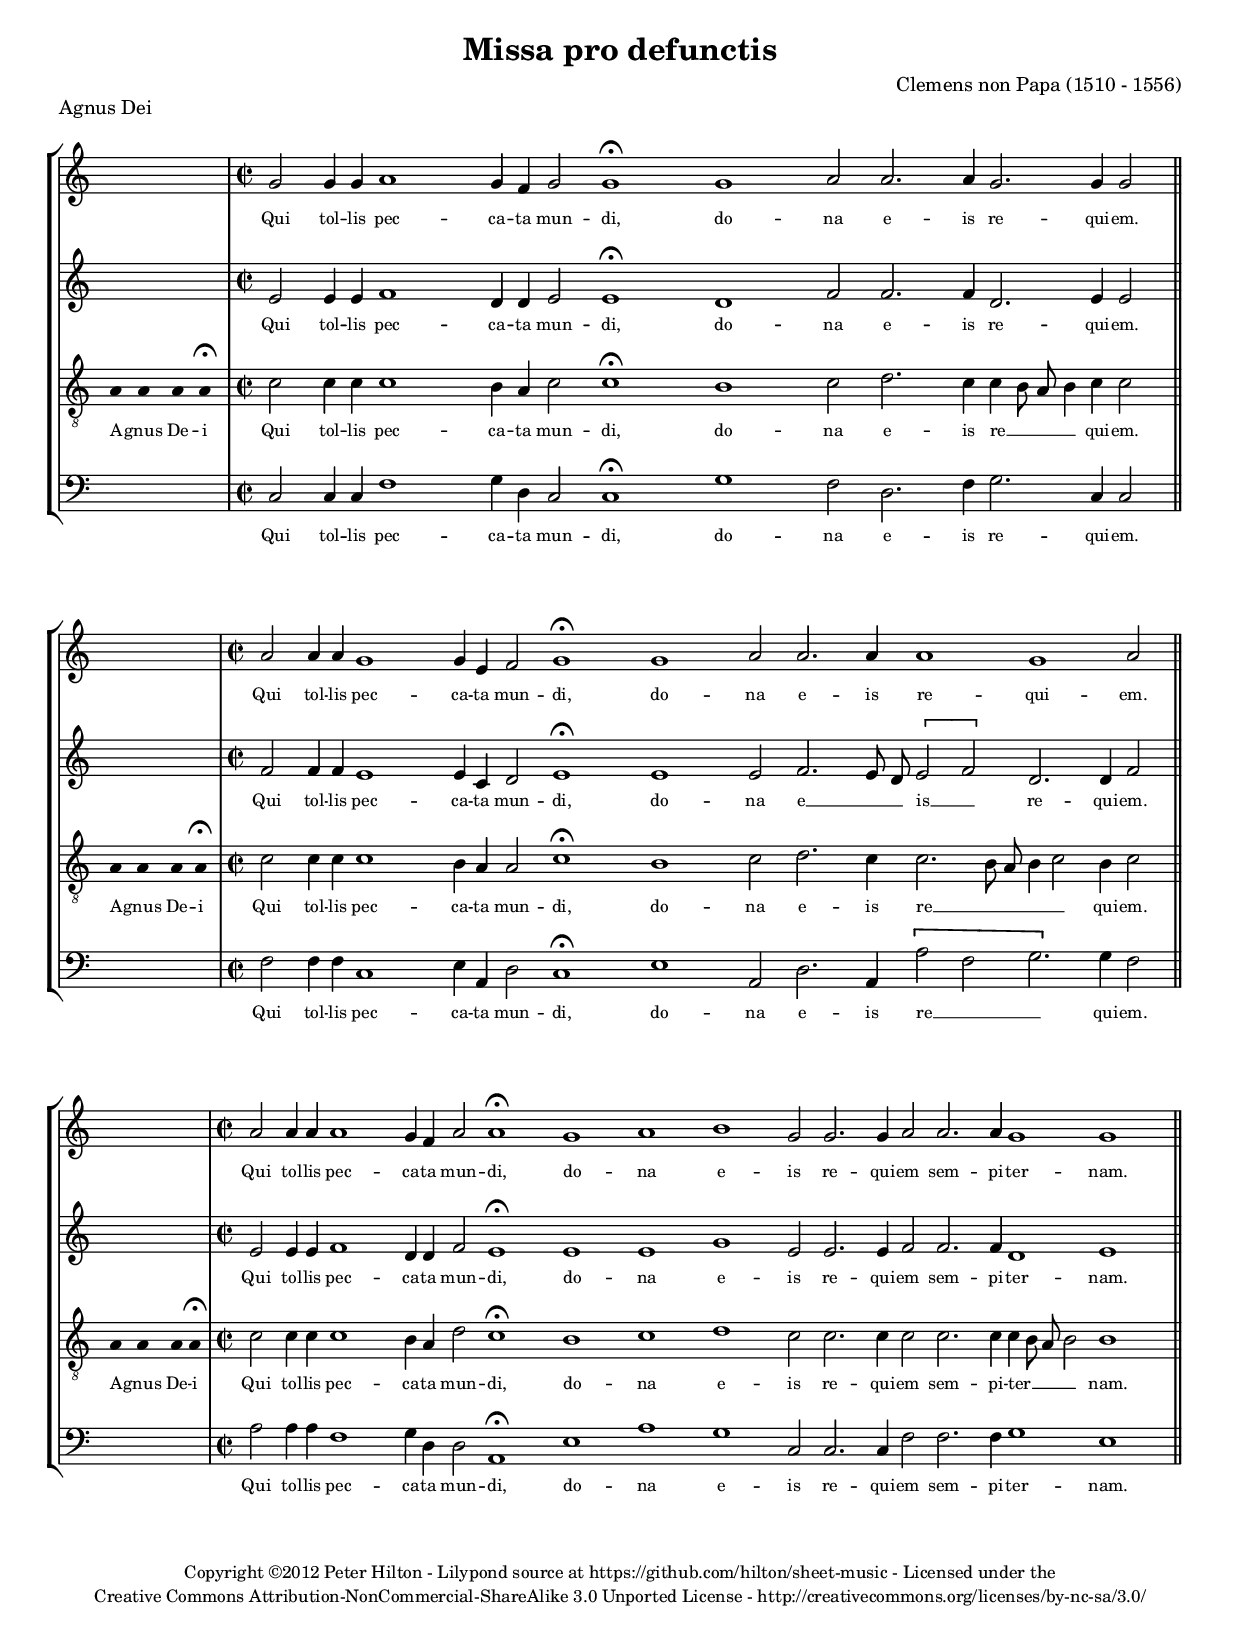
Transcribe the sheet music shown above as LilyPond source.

\version "2.14.2"

\header {
	title = "Missa pro defunctis"
	piece = "Agnus Dei"
	composer = "Clemens non Papa (1510 - 1556)"
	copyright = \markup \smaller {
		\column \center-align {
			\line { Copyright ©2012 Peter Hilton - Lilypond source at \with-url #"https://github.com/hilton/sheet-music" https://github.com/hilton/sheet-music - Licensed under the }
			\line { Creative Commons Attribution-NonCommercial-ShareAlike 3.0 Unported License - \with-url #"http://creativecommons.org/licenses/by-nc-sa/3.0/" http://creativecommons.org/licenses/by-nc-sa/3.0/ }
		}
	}
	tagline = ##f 
}

global= { 
	\key c \major
	\tempo 4 = 110
	\set Score.timing = ##f 
	\override Score.LyricText #'font-size = #-1
	\set Staff.midiInstrument = "choir aahs"
	#(set-global-staff-size 17) 
	#(set-accidental-style 'forget)
}

\paper {
	annotate-spacing = ##f
	ragged-last-bottom = ##f
	top-margin = 15\mm
	bottom-margin = 15\mm
	last-bottom-spacing = #'(
		(padding . 8)
	)
} 

soprano = \new Voice {
	\relative c'' {
		\once \override Staff.TimeSignature #'stencil = ##f
		\skip 1 \bar "|" \time 2/2
		g2 g4 g a1 g4 f g2 g1\fermata g a2 a2. a4 g2. g4 g2 \bar "||" \break
		\skip 1 \bar "|" \time 2/2
		a2 a4 a g1 g4 e f2 g1\fermata g a2 a2. a4 a1 g a2 \bar "||" \break
		\skip 1 \bar "|" \time 2/2
		a2 a4 a a1 g4 f a2 a1\fermata g a b g2 g2. g4 a2 a2. a4 g1 g \bar "||"
	}
	\addlyrics {
		Qui tol -- lis pec -- ca -- ta mun -- di, do -- na e -- is re -- qui -- em.
		Qui tol -- lis pec -- ca -- ta mun -- di, do -- na e -- is re -- qui -- em.
		Qui tol -- lis pec -- ca -- ta mun -- di, do -- na e -- is re -- qui -- em sem -- pi -- ter -- nam.
	}
}

alto = \new Voice {
	\relative c' {
		\once \override Staff.TimeSignature #'stencil = ##f
		\skip 1 \bar "|"
		e2 e4 e f1 d4 d e2 e1\fermata d f2 f2. f4 d2. e4 e2 \bar "||"
		\skip 1 \bar "|"
		f2 f4 f e1 e4 c d2 e1\fermata e e2 f2. e8 d \[ e2 f \] d2. d4 f2 \bar "||"
		\skip 1 \bar "|"
		e2 e4 e f1 d4 d f2 e1\fermata e e g e2 e2. e4 f2 f2. f4 d1 e
	}
	\addlyrics {
		Qui tol -- lis pec -- ca -- ta mun -- di, do -- na e -- is re -- qui -- em.
		Qui tol -- lis pec -- ca -- ta mun -- di, do -- na e __ _ _ is __ _ re -- qui -- em.
		Qui tol -- lis pec -- ca -- ta mun -- di, do -- na e -- is re -- qui -- em sem -- pi -- ter -- nam.
	}
}

tenor = \new Voice {
	\relative c' {
		\clef "treble_8"
		\once \override Staff.TimeSignature #'stencil = ##f
		\override Stem #'transparent = ##t a4 a a a\fermata \override Stem #'transparent = ##f \bar "|"
		c2 c4 c c1 b4 a c2 c1\fermata b c2 d2. c4 c b8 a b4 c4 c2 \bar "||"
		\override Stem #'transparent = ##t a4 a a a\fermata \override Stem #'transparent = ##f \bar "|"
		c2 c4 c c1 b4 a a2 c1\fermata b c2 d2. c4 c2. b8 a b4 c2 b4 c2 \bar "||"
		\override Stem #'transparent = ##t a4 a a a\fermata \override Stem #'transparent = ##f \bar "|"
		c2 c4 c c1 b4 a d2 c1\fermata b c d c2 c2. c4 c2 c2. c4 c b8 a b2 b1 
	}
	\addlyrics {
		A -- gnus De -- i
		Qui tol -- lis pec -- ca -- ta mun -- di, do -- na e -- is re __ _ _ _ qui -- em.
		A -- gnus De -- i
		Qui tol -- lis pec -- ca -- ta mun -- di, do -- na e -- is  re __ _ _ _ _ qui -- em.
		A -- gnus De -- i
		Qui tol -- lis pec -- ca -- ta mun -- di, do -- na e -- is re -- qui -- em sem -- pi -- ter __ _ _ _ nam.
	}
}

bass = \new Voice {
	\relative c {
		\clef "bass"
		\once \override Staff.TimeSignature #'stencil = ##f
		\skip 1 \bar "|"
		c2 c4 c f1 g4 d c2 c1\fermata g' f2 d2. f4 g2. c,4 c2 \bar "||"
		\skip 1 \bar "|"
		f2 f4 f c1 e4 a, d2 c1\fermata e a,2 d2. a4 \[ a'2 f g2. \] g4 f2 \bar "||"
		\skip 1 \bar "|"
		a2 a4 a f1 g4 d d2 a1\fermata e' a g c,2 c2. c4 f2 f2. f4 g1 e
	}
	\addlyrics {
		Qui tol -- lis pec -- ca -- ta mun -- di, do -- na e -- is re -- qui -- em.
		Qui tol -- lis pec -- ca -- ta mun -- di, do -- na e -- is re __ _ _ qui -- em.
		Qui tol -- lis pec -- ca -- ta mun -- di, do -- na e -- is re -- qui -- em sem -- pi -- ter -- nam.
	}
}

\score {
	\new StaffGroup << 
		\set Score.proportionalNotationDuration = #(ly:make-moment 1 2)
		\override Score.MetronomeMark #'transparent = ##t
		\new Staff << \global \soprano >> 
		\new Staff << \global \alto >> 
		\new Staff << \global \tenor >> 
		\new Staff << \global \bass >> 
	>> 
	\layout {
		indent = #0
		\context {
			\Score
			\override StaffGrouper #'staff-staff-spacing #'basic-distance = #11.5
		}
	}
	\midi { }
}
